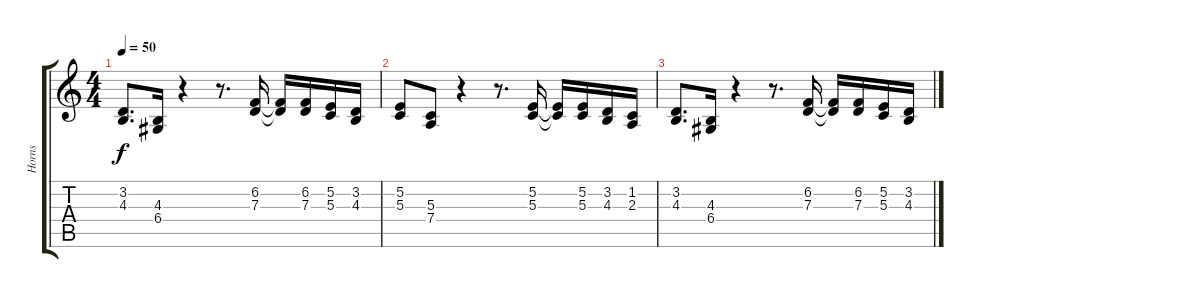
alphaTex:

\track ("Horns" "Horns") {instrument trumpet}
\staff {score tabs}
\tuning (E4 B3 G3 D3 A2 E2) {hide}
\ts (4 4)
\tempo 50
\clef g2
\ks c
(3.2 4.3).8{d dy f} (4.3 6.4).16 r.4 r.8{d} (6.2 7.3).16 (6.2{t} 7.3{t}).16 (6.2 7.3).16 (5.2 5.3).16 (3.2 4.3).16 |
(5.2 5.3).8 (5.3 7.4).8 r.4 r.8{d} (5.2 5.3).16 (5.2{t} 5.3{t}).16 (5.2 5.3).16 (3.2 4.3).16 (1.2 2.3).16 |
(3.2 4.3).8{d} (4.3 6.4).16 r.4 r.8{d} (6.2 7.3).16 (6.2{t} 7.3{t}).16 (6.2 7.3).16 (5.2 5.3).16 (3.2 4.3).16
